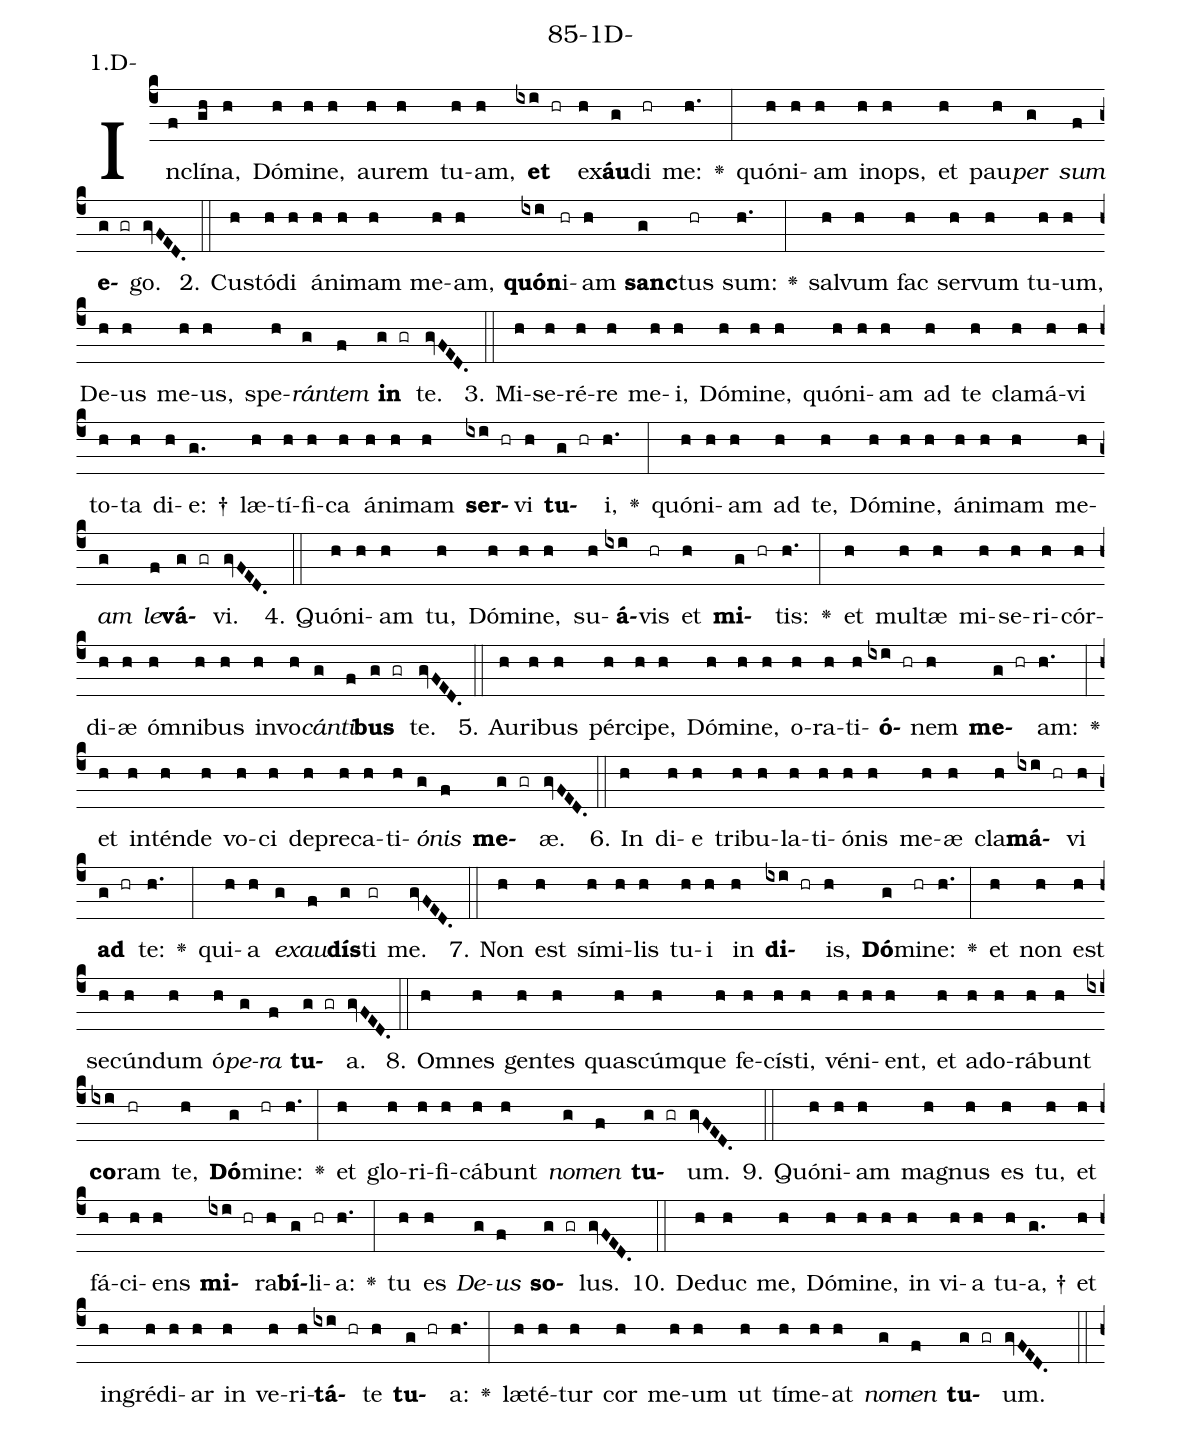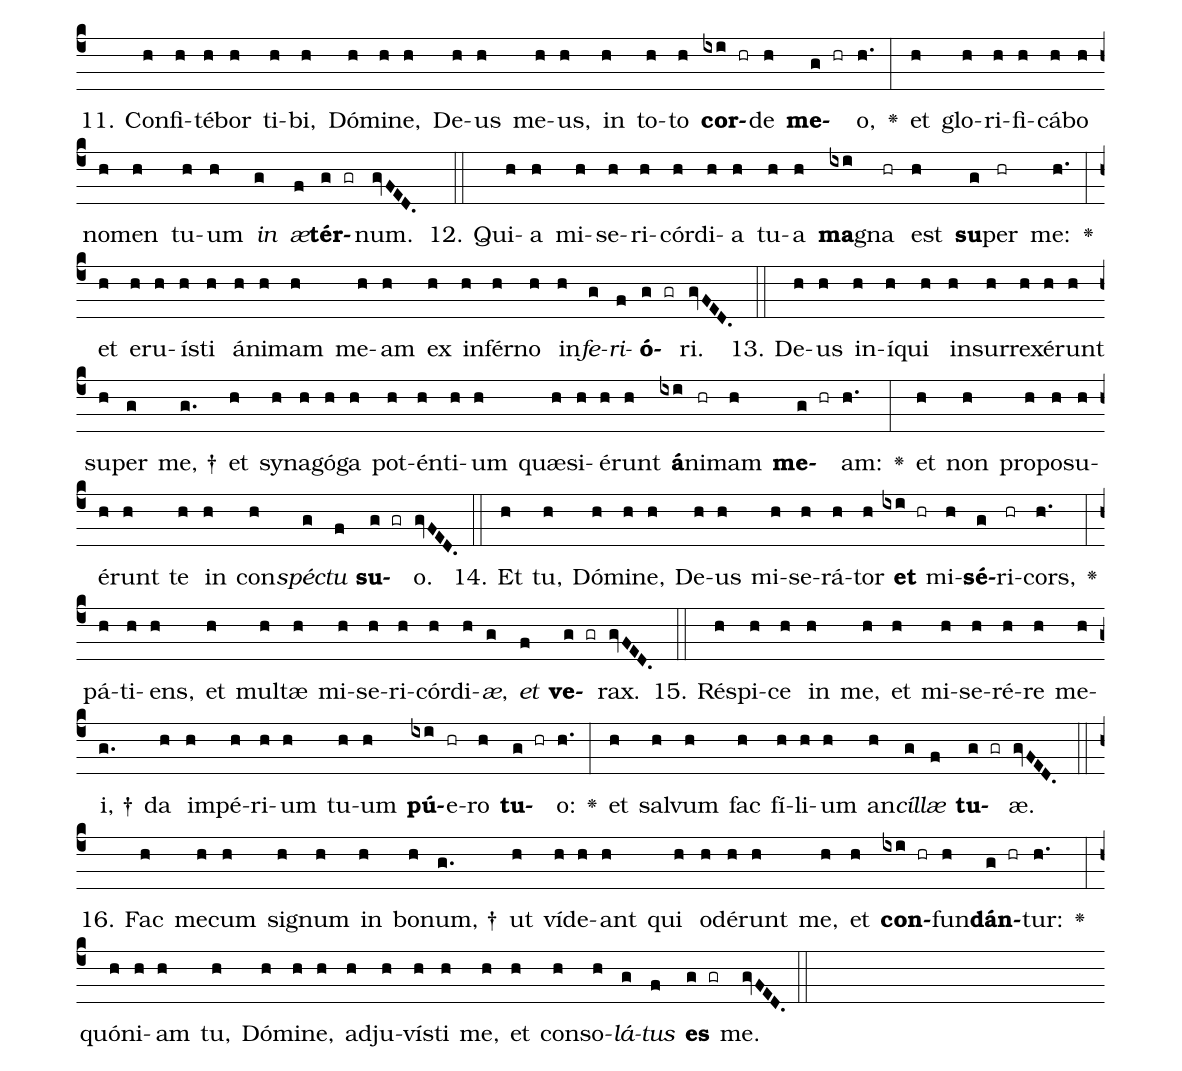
name: 85-1D-;
annotation: 1.D-;
%%
(c4)In(f)clí(gh)na,(h) Dó(h)mi(h)ne,(h) au(h)rem(h) tu(h)am,(h) <b>et</b>(ixi hr) ex(h)<b>áu</b>(g)di(hr) me:(h.) <v>\greheightstar</v>(:) quón(h)i(h)am(h) in(h)ops,(h) et(h) pau(h)<i>per</i>(g) <i>sum</i>(f) <b>e</b>(g gr)go.(gvFED.) (::)
2. Cus(h)tó(h)di(h) á(h)ni(h)mam(h) me(h)am,(h) <b>quón</b>(ixi)i(hr)am(h) <b>sanc</b>(g)tus(hr) sum:(h.) <v>\greheightstar</v>(:) sal(h)vum(h) fac(h) ser(h)vum(h) tu(h)um,(h) De(h)us(h) me(h)us,(h) spe(h)<i>rán</i>(g)<i>tem</i>(f) <b>in</b>(g gr) te.(gvFED.) (::)
3. Mi(h)se(h)ré(h)re(h) me(h)i,(h) Dó(h)mi(h)ne,(h) quón(h)i(h)am(h) ad(h) te(h) cla(h)má(h)vi(h) to(h)ta(h) di(h)e: †(g.) læ(h)tí(h)fi(h)ca(h) á(h)ni(h)mam(h) <b>ser</b>(ixi hr)vi(h) <b>tu</b>(g hr)i,(h.) <v>\greheightstar</v>(:) quón(h)i(h)am(h) ad(h) te,(h) Dó(h)mi(h)ne,(h) á(h)ni(h)mam(h) me(h)<i>am</i>(g) <i>le</i>(f)<b>vá</b>(g gr)vi.(gvFED.) (::)
4. Quón(h)i(h)am(h) tu,(h) Dó(h)mi(h)ne,(h) su(h)<b>á</b>(ixi)vis(hr) et(h) <b>mi</b>(g hr)tis:(h.) <v>\greheightstar</v>(:) et(h) mul(h)tæ(h) mi(h)se(h)ri(h)cór(h)di(h)æ(h) óm(h)ni(h)bus(h) in(h)vo(h)<i>cán</i>(g)<i>ti</i>(f)<b>bus</b>(g gr) te.(gvFED.) (::)
5. Au(h)ri(h)bus(h) pér(h)ci(h)pe,(h) Dó(h)mi(h)ne,(h) o(h)ra(h)ti(h)<b>ó</b>(ixi hr)nem(h) <b>me</b>(g hr)am:(h.) <v>\greheightstar</v>(:) et(h) in(h)tén(h)de(h) vo(h)ci(h) de(h)pre(h)ca(h)ti(h)<i>ó</i>(g)<i>nis</i>(f) <b>me</b>(g gr)æ.(gvFED.) (::)
6. In(h) di(h)e(h) tri(h)bu(h)la(h)ti(h)ó(h)nis(h) me(h)æ(h) cla(h)<b>má</b>(ixi hr)vi(h) <b>ad</b>(g hr) te:(h.) <v>\greheightstar</v>(:) qui(h)a(h) <i>ex</i>(g)<i>au</i>(f)<b>dís</b>(g)ti(gr) me.(gvFED.) (::)
7. Non(h) est(h) sí(h)mi(h)lis(h) tu(h)i(h) in(h) <b>di</b>(ixi hr)is,(h) <b>Dó</b>(g)mi(hr)ne:(h.) <v>\greheightstar</v>(:) et(h) non(h) est(h) se(h)cún(h)dum(h) ó(h)<i>pe</i>(g)<i>ra</i>(f) <b>tu</b>(g gr)a.(gvFED.) (::)
8. Om(h)nes(h) gen(h)tes(h) quas(h)cúm(h)que(h) fe(h)cís(h)ti,(h) vé(h)ni(h)ent,(h) et(h) ad(h)o(h)rá(h)bunt(h) <b>co</b>(ixi)ram(hr) te,(h) <b>Dó</b>(g)mi(hr)ne:(h.) <v>\greheightstar</v>(:) et(h) glo(h)ri(h)fi(h)cá(h)bunt(h) <i>no</i>(g)<i>men</i>(f) <b>tu</b>(g gr)um.(gvFED.) (::)
9. Quón(h)i(h)am(h) ma(h)gnus(h) es(h) tu,(h) et(h) fá(h)ci(h)ens(h) <b>mi</b>(ixi hr)ra(h)<b>bí</b>(g)li(hr)a:(h.) <v>\greheightstar</v>(:) tu(h) es(h) <i>De</i>(g)<i>us</i>(f) <b>so</b>(g gr)lus.(gvFED.) (::)
10. De(h)duc(h) me,(h) Dó(h)mi(h)ne,(h) in(h) vi(h)a(h) tu(h)a, †(g.) et(h) in(h)gré(h)di(h)ar(h) in(h) ve(h)ri(h)<b>tá</b>(ixi hr)te(h) <b>tu</b>(g hr)a:(h.) <v>\greheightstar</v>(:) læ(h)té(h)tur(h) cor(h) me(h)um(h) ut(h) tí(h)me(h)at(h) <i>no</i>(g)<i>men</i>(f) <b>tu</b>(g gr)um.(gvFED.) (::)
11. Con(h)fi(h)té(h)bor(h) ti(h)bi,(h) Dó(h)mi(h)ne,(h) De(h)us(h) me(h)us,(h) in(h) to(h)to(h) <b>cor</b>(ixi hr)de(h) <b>me</b>(g hr)o,(h.) <v>\greheightstar</v>(:) et(h) glo(h)ri(h)fi(h)cá(h)bo(h) no(h)men(h) tu(h)um(h) <i>in</i>(g) <i>æ</i>(f)<b>tér</b>(g gr)num.(gvFED.) (::)
12. Qui(h)a(h) mi(h)se(h)ri(h)cór(h)di(h)a(h) tu(h)a(h) <b>ma</b>(ixi)gna(hr) est(h) <b>su</b>(g)per(hr) me:(h.) <v>\greheightstar</v>(:) et(h) e(h)ru(h)ís(h)ti(h) á(h)ni(h)mam(h) me(h)am(h) ex(h) in(h)fér(h)no(h) in(h)<i>fe</i>(g)<i>ri</i>(f)<b>ó</b>(g gr)ri.(gvFED.) (::)
13. De(h)us(h) in(h)í(h)qui(h) in(h)sur(h)re(h)xé(h)runt(h) su(h)per(g) me, †(g.) et(h) sy(h)na(h)gó(h)ga(h) pot(h)én(h)ti(h)um(h) quæ(h)si(h)é(h)runt(h) <b>á</b>(ixi)ni(hr)mam(h) <b>me</b>(g hr)am:(h.) <v>\greheightstar</v>(:) et(h) non(h) pro(h)po(h)su(h)é(h)runt(h) te(h) in(h) con(h)<i>spéc</i>(g)<i>tu</i>(f) <b>su</b>(g gr)o.(gvFED.) (::)
14. Et(h) tu,(h) Dó(h)mi(h)ne,(h) De(h)us(h) mi(h)se(h)rá(h)tor(h) <b>et</b>(ixi hr) mi(h)<b>sé</b>(g)ri(hr)cors,(h.) <v>\greheightstar</v>(:) pá(h)ti(h)ens,(h) et(h) mul(h)tæ(h) mi(h)se(h)ri(h)cór(h)di(h)<i>æ</i>,(g) <i>et</i>(f) <b>ve</b>(g gr)rax.(gvFED.) (::)
15. Ré(h)spi(h)ce(h) in(h) me,(h) et(h) mi(h)se(h)ré(h)re(h) me(h)i, †(g.) da(h) im(h)pé(h)ri(h)um(h) tu(h)um(h) <b>pú</b>(ixi)e(hr)ro(h) <b>tu</b>(g hr)o:(h.) <v>\greheightstar</v>(:) et(h) sal(h)vum(h) fac(h) fí(h)li(h)um(h) an(h)<i>cíl</i>(g)<i>læ</i>(f) <b>tu</b>(g gr)æ.(gvFED.) (::)
16. Fac(h) me(h)cum(h) si(h)gnum(h) in(h) bo(h)num, †(g.) ut(h) ví(h)de(h)ant(h) qui(h) o(h)dé(h)runt(h) me,(h) et(h) <b>con</b>(ixi hr)fun(h)<b>dán</b>(g hr)tur:(h.) <v>\greheightstar</v>(:) quón(h)i(h)am(h) tu,(h) Dó(h)mi(h)ne,(h) ad(h)ju(h)vís(h)ti(h) me,(h) et(h) con(h)so(h)<i>lá</i>(g)<i>tus</i>(f) <b>es</b>(g gr) me.(gvFED.) (::)
